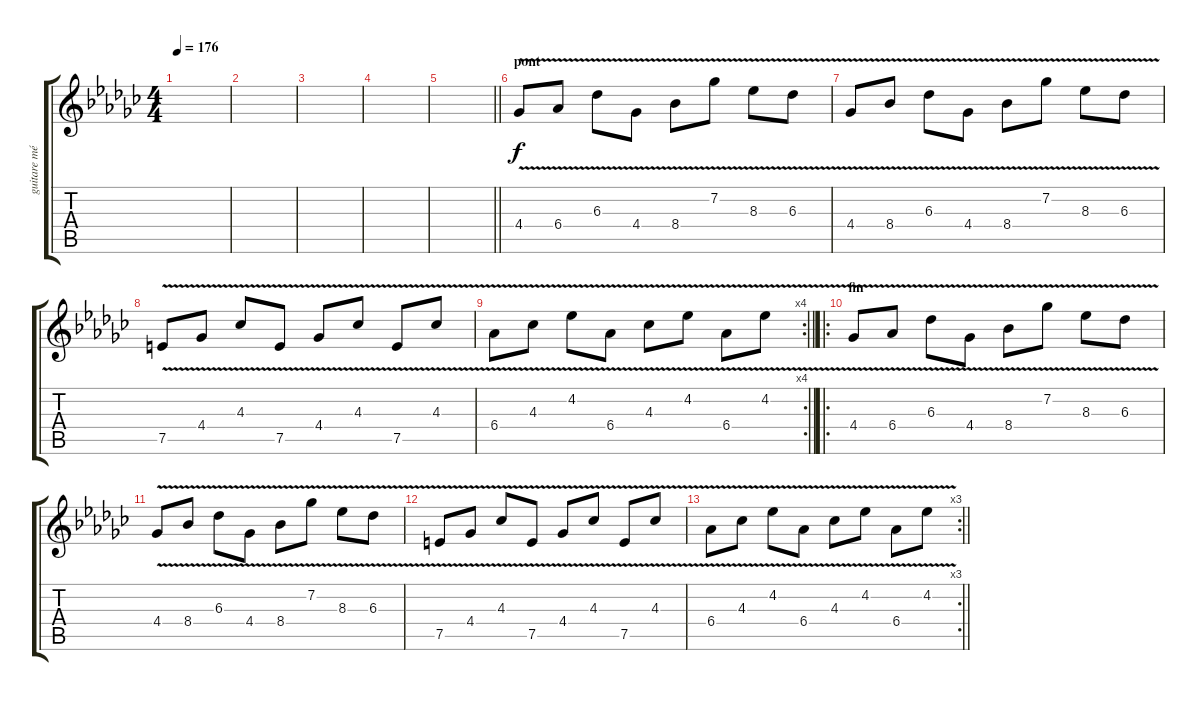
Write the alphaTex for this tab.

\track ("guitare mélodique" "guitare mé") {instrument electricguitarjazz}
\staff {score tabs}
\tuning (E4 B3 G3 D3 A2 E2) {hide}
\ts (4 4)
\tempo 176
\clef g2
\ks gb
|
|
|
|
\barLineRight lightlight
|
\section ("" "pont")
4.4{v}.8 6.4{v}.8 6.3{v}.8 4.4{v}.8 8.4{v}.8 7.2{v}.8 8.3{v}.8 6.3{v}.8 |
4.4{v}.8 8.4{v}.8 6.3{v}.8 4.4{v}.8 8.4{v}.8 7.2{v}.8 8.3{v}.8 6.3{v}.8 |
7.5{v}.8 4.4{v}.8 4.3{v}.8 7.5{v}.8 4.4{v}.8 4.3{v}.8 7.5{v}.8 4.3{v}.8 |
\rc 4
\barLineRight lightlight
6.4{v}.8 4.3{v}.8 4.2{v}.8 6.4{v}.8 4.3{v}.8 4.2{v}.8 6.4{v}.8 4.2{v}.8 |
\ro
\section ("" "fin")
4.4{v}.8 6.4{v}.8 6.3{v}.8 4.4{v}.8 8.4{v}.8 7.2{v}.8 8.3{v}.8 6.3{v}.8 |
4.4{v}.8 8.4{v}.8 6.3{v}.8 4.4{v}.8 8.4{v}.8 7.2{v}.8 8.3{v}.8 6.3{v}.8 |
7.5{v}.8 4.4{v}.8 4.3{v}.8 7.5{v}.8 4.4{v}.8 4.3{v}.8 7.5{v}.8 4.3{v}.8 |
\rc 3
\barLineRight lightlight
6.4{v}.8 4.3{v}.8 4.2{v}.8 6.4{v}.8 4.3{v}.8 4.2{v}.8 6.4{v}.8 4.2{v}.8
